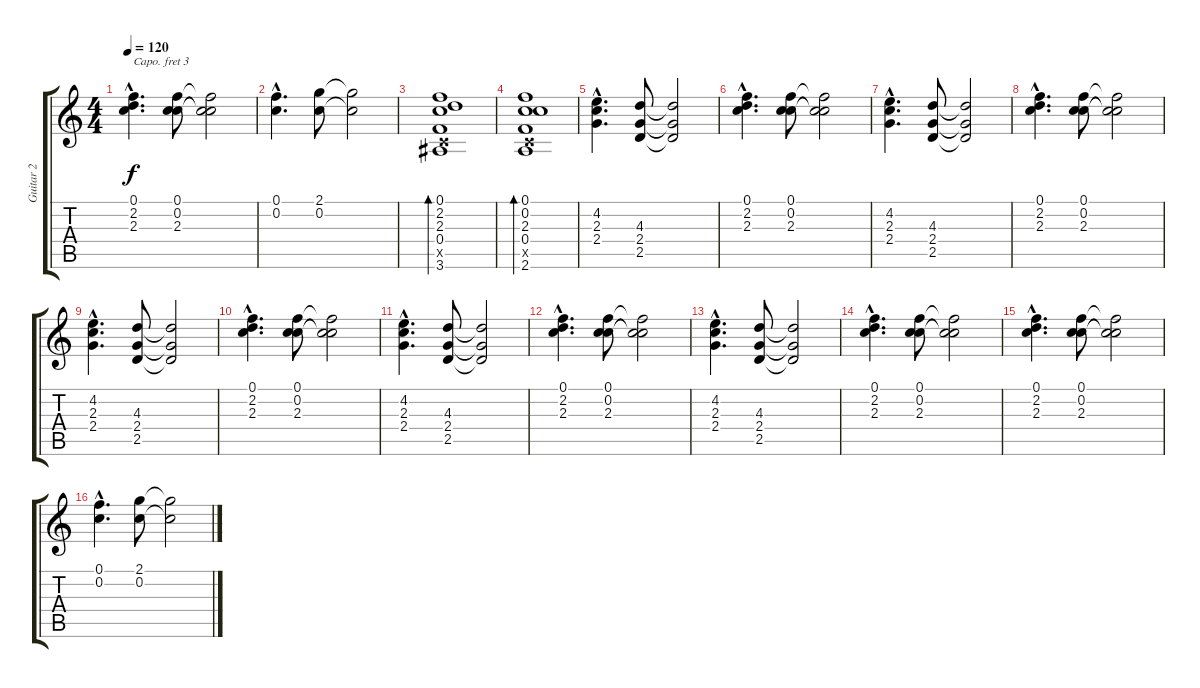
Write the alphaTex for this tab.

\track ("Guitar 2" "Guitar 2") {instrument electricguitarjazz}
\staff {score tabs}
\capo 3
\tuning (D4 A3 G3 D3 A2 E2) {hide}
\ts (4 4)
\tempo 120
\clef g2
\ks c
(0.1{hac} 2.2{hac} 2.3{hac}).4{d dy f} (0.1 0.2 2.3).8 (0.1{t} 0.2{t} 2.3{t}).2 |
(0.1{hac} 0.2{hac}).4{d} (2.1 0.2).8 (2.1{t} 0.2{t}).2 |
(0.1 2.2 2.3 0.4 0.5{x} 3.6).1{bd 60} |
(0.1 0.2 2.3 0.4 0.5{x} 2.6).1{bd 60} |
(4.2{hac} 2.3{hac} 2.4{hac}).4{d} (4.3 2.4 2.5).8 (4.3{t} 2.4{t} 2.5{t}).2 |
(0.1{hac} 2.2{hac} 2.3{hac}).4{d} (0.1 0.2 2.3).8 (0.1{t} 0.2{t} 2.3{t}).2 |
(4.2{hac} 2.3{hac} 2.4{hac}).4{d} (4.3 2.4 2.5).8 (4.3{t} 2.4{t} 2.5{t}).2 |
(0.1{hac} 2.2{hac} 2.3{hac}).4{d} (0.1 0.2 2.3).8 (0.1{t} 0.2{t} 2.3{t}).2 |
(4.2{hac} 2.3{hac} 2.4{hac}).4{d} (4.3 2.4 2.5).8 (4.3{t} 2.4{t} 2.5{t}).2 |
(0.1{hac} 2.2{hac} 2.3{hac}).4{d} (0.1 0.2 2.3).8 (0.1{t} 0.2{t} 2.3{t}).2 |
(4.2{hac} 2.3{hac} 2.4{hac}).4{d} (4.3 2.4 2.5).8 (4.3{t} 2.4{t} 2.5{t}).2 |
(0.1{hac} 2.2{hac} 2.3{hac}).4{d} (0.1 0.2 2.3).8 (0.1{t} 0.2{t} 2.3{t}).2 |
(4.2{hac} 2.3{hac} 2.4{hac}).4{d} (4.3 2.4 2.5).8 (4.3{t} 2.4{t} 2.5{t}).2 |
(0.1{hac} 2.2{hac} 2.3{hac}).4{d} (0.1 0.2 2.3).8 (0.1{t} 0.2{t} 2.3{t}).2 |
(0.1{hac} 2.2{hac} 2.3{hac}).4{d} (0.1 0.2 2.3).8 (0.1{t} 0.2{t} 2.3{t}).2 |
(0.1{hac} 0.2{hac}).4{d} (2.1 0.2).8 (2.1{t} 0.2{t}).2
